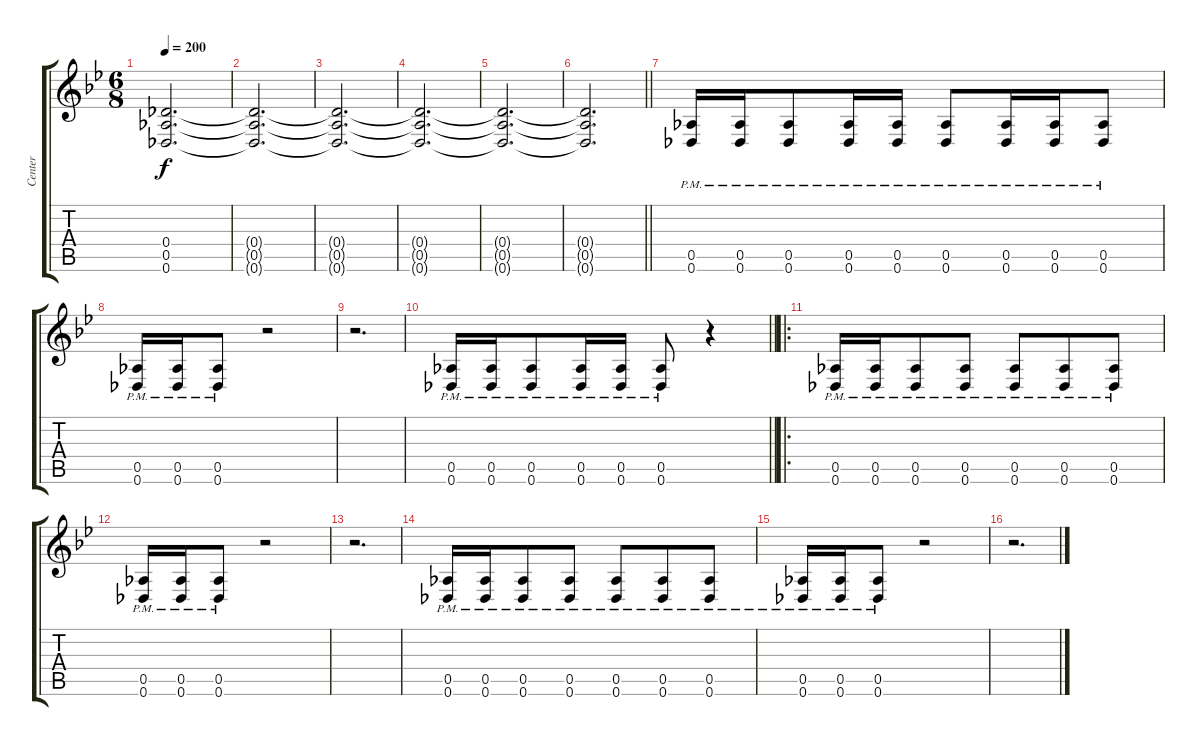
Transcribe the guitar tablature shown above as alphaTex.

\track ("Center" "Center") {instrument overdrivenguitar}
\staff {score tabs}
\tuning (Eb4 Bb3 Gb3 Db3 Ab2 Db2) {hide}
\ts (6 8)
\tempo 200
\clef g2
\ks bb
(0.4{t} 0.5{t} 0.6{t}).2{d dy f} |
(0.4{t} 0.5{t} 0.6{t}).2{d} |
(0.4{t} 0.5{t} 0.6{t}).2{d} |
(0.4{t} 0.5{t} 0.6{t}).2{d} |
(0.4{t} 0.5{t} 0.6{t}).2{d} |
\barLineRight lightlight
(0.4{t} 0.5{t} 0.6{t}).2{d} |
(0.5{pm} 0.6{pm}).16 (0.5{pm} 0.6{pm}).16 (0.5{pm} 0.6{pm}).8 (0.5{pm} 0.6{pm}).16 (0.5{pm} 0.6{pm}).16 (0.5{pm} 0.6{pm}).8 (0.5{pm} 0.6{pm}).16 (0.5{pm} 0.6{pm}).16 (0.5{pm} 0.6{pm}).8 |
(0.5{pm} 0.6{pm}).16 (0.5{pm} 0.6{pm}).16 (0.5{pm} 0.6{pm}).8 r.2 |
r.2{d} |
\barLineRight lightlight
(0.5{pm} 0.6{pm}).16 (0.5{pm} 0.6{pm}).16 (0.5{pm} 0.6{pm}).8 (0.5{pm} 0.6{pm}).16 (0.5{pm} 0.6{pm}).16 (0.5{pm} 0.6{pm}).8 r.4 |
\ro
(0.5{pm} 0.6{pm}).16 (0.5{pm} 0.6{pm}).16 (0.5{pm} 0.6{pm}).8 (0.5{pm} 0.6{pm}).8 (0.5{pm} 0.6{pm}).8 (0.5{pm} 0.6{pm}).8 (0.5{pm} 0.6{pm}).8 |
(0.5{pm} 0.6{pm}).16 (0.5{pm} 0.6{pm}).16 (0.5{pm} 0.6{pm}).8 r.2 |
r.2{d} |
(0.5{pm} 0.6{pm}).16 (0.5{pm} 0.6{pm}).16 (0.5{pm} 0.6{pm}).8 (0.5{pm} 0.6{pm}).8 (0.5{pm} 0.6{pm}).8 (0.5{pm} 0.6{pm}).8 (0.5{pm} 0.6{pm}).8 |
(0.5{pm} 0.6{pm}).16 (0.5{pm} 0.6{pm}).16 (0.5{pm} 0.6{pm}).8 r.2 |
r.2{d}
